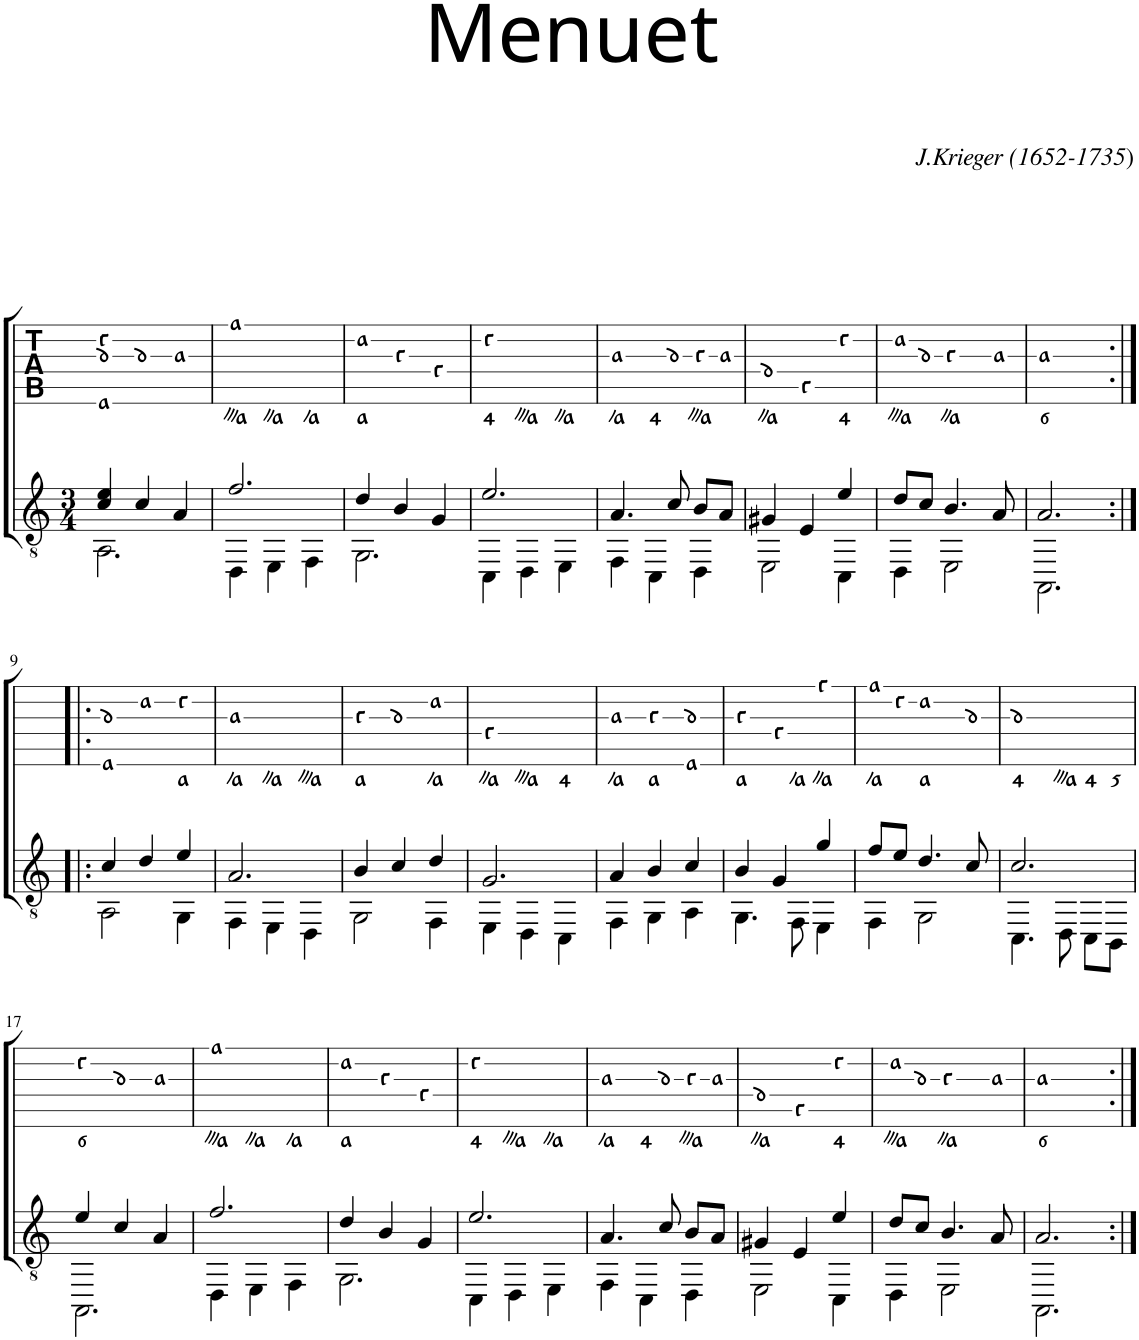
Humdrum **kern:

**kern	**kern
*part1	*part1
*staff2	*staff1
*I"Luth	*
*I'Lt.	*
*	*stria6
*clefGv2	*
*k[]	*k[]
*M3/4	*M3/4
=1	=1
*^	*^
4c/ 4e/	2.AA\	4c 4e	2.AA
4c/	.	4c	.
4A/	.	4A	.
=2	=2	=2	=2
2.f/	4DD\	2.f	4DD
.	4EE\	.	4EE
.	4FF\	.	4FF
=3	=3	=3	=3
4d/	2.GG\	4d	2.GG
4B/	.	4B	.
4G/	.	4G	.
=4	=4	=4	=4
2.e/	4CC\	2.e	4CC
.	4DD\	.	4DD
.	4EE\	.	4EE
=5	=5	=5	=5
4.A/	4FF\	4.A	4FF
.	4CC\	.	4CC
8c/	.	8c	.
8B/L	4DD\	8BL	4DD
8A/J	.	8AJ	.
=6	=6	=6	=6
4G#X/	2EE\	4G#	2EE
4E/	.	4E	.
4e/	4CC\	4e	4CC
=7	=7	=7	=7
8d/L	4DD\	8dL	4DD
8c/J	.	8cJ	.
4.B/	2EE\	4.B	2EE
8A/	.	8A	.
=8	=8	=8	=8
2.A/	2.AAA\	2.A	2.AAA
!!LO:LB:g=z	!!
=9:|!|:	=9:|!|:	=9:|!|:	=9:|!|:
4c/	2AA\	4c	2AA
4d/	.	4d	.
4e/	4GG\	4e	4GG
=10	=10	=10	=10
2.A/	4FF\	2.A	4FF
.	4EE\	.	4EE
.	4DD\	.	4DD
=11	=11	=11	=11
4B/	2GG\	4B	2GG
4c/	.	4c	.
4d/	4FF\	4d	4FF
=12	=12	=12	=12
2.G/	4EE\	2.G	4EE
.	4DD\	.	4DD
.	4CC\	.	4CC
=13	=13	=13	=13
4A/	4FF\	4A	4FF
4B/	4GG\	4B	4GG
4c/	4AA\	4c	4AA
=14	=14	=14	=14
4B/	4.GG\	4B	4.GG
4G/	.	4G	.
.	8FF\	.	8FF
4g/	4EE\	4g	4EE
=15	=15	=15	=15
8f/L	4FF\	8fL	4FF
8e/J	.	8eJ	.
4.d/	2GG\	4.d	2GG
8c/	.	8c	.
=16	=16	=16	=16
2.c/	4.CC\	2.c	4.CC
.	8DD\	.	8DD
.	8CC\L	.	8CCL
.	8BBB\J	.	8BBBJ
!!LO:LB:g=z	!!
=17	=17	=17	=17
4e/	2.AAA\	4e	2.AAA
4c/	.	4c	.
4A/	.	4A	.
=18	=18	=18	=18
2.f/	4DD\	2.f	4DD
.	4EE\	.	4EE
.	4FF\	.	4FF
=19	=19	=19	=19
4d/	2.GG\	4d	2.GG
4B/	.	4B	.
4G/	.	4G	.
=20	=20	=20	=20
2.e/	4CC\	2.e	4CC
.	4DD\	.	4DD
.	4EE\	.	4EE
=21	=21	=21	=21
4.A/	4FF\	4.A	4FF
.	4CC\	.	4CC
8c/	.	8c	.
8B/L	4DD\	8BL	4DD
8A/J	.	8AJ	.
=22	=22	=22	=22
4G#X/	2EE\	4G#	2EE
4E/	.	4E	.
4e/	4CC\	4e	4CC
=23	=23	=23	=23
8d/L	4DD\	8dL	4DD
8c/J	.	8cJ	.
4.B/	2EE\	4.B	2EE
8A/	.	8A	.
=24	=24	=24	=24
2.A/	2.AAA\	2.A	2.AAA
*v	*v	*	*
*	*v	*v
=:|!	=:|!
*-	*-
